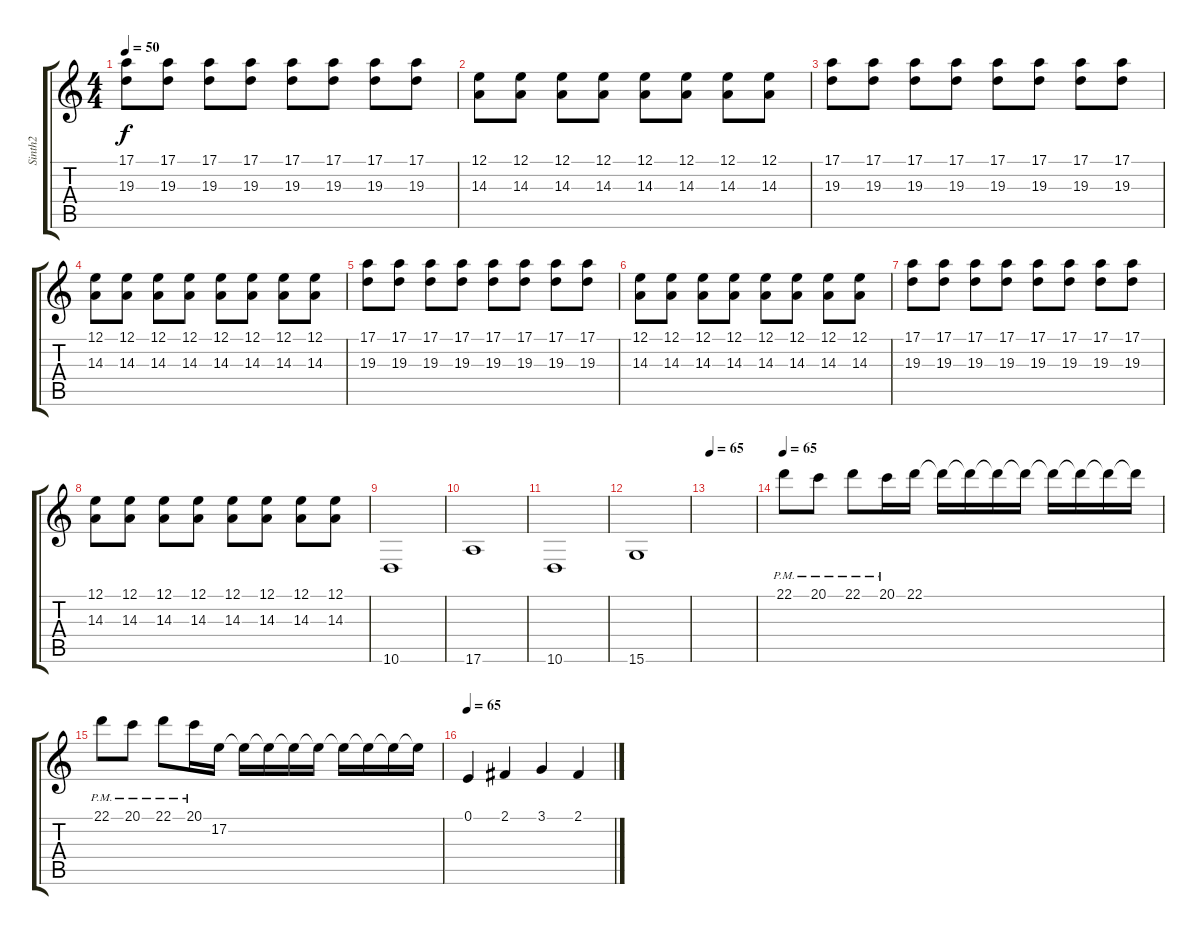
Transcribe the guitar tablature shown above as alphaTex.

\track ("Sinth2" "Sinth2") {instrument synthstrings2}
\staff {score tabs}
\tuning (E4 B3 G3 D3 A2 E2) {hide}
\ts (4 4)
\tempo 50
\clef g2
\ks c
(17.1 19.3).8{dy f instrument synthstrings2} (17.1 19.3).8 (17.1 19.3).8 (17.1 19.3).8 (17.1 19.3).8 (17.1 19.3).8 (17.1 19.3).8 (17.1 19.3).8 |
(12.1 14.3).8 (12.1 14.3).8 (12.1 14.3).8 (12.1 14.3).8 (12.1 14.3).8 (12.1 14.3).8 (12.1 14.3).8 (12.1 14.3).8 |
(17.1 19.3).8 (17.1 19.3).8 (17.1 19.3).8 (17.1 19.3).8 (17.1 19.3).8 (17.1 19.3).8 (17.1 19.3).8 (17.1 19.3).8 |
(12.1 14.3).8 (12.1 14.3).8 (12.1 14.3).8 (12.1 14.3).8 (12.1 14.3).8 (12.1 14.3).8 (12.1 14.3).8 (12.1 14.3).8 |
(17.1 19.3).8 (17.1 19.3).8 (17.1 19.3).8 (17.1 19.3).8 (17.1 19.3).8 (17.1 19.3).8 (17.1 19.3).8 (17.1 19.3).8 |
(12.1 14.3).8 (12.1 14.3).8 (12.1 14.3).8 (12.1 14.3).8 (12.1 14.3).8 (12.1 14.3).8 (12.1 14.3).8 (12.1 14.3).8 |
(17.1 19.3).8 (17.1 19.3).8 (17.1 19.3).8 (17.1 19.3).8 (17.1 19.3).8 (17.1 19.3).8 (17.1 19.3).8 (17.1 19.3).8 |
(12.1 14.3).8 (12.1 14.3).8 (12.1 14.3).8 (12.1 14.3).8 (12.1 14.3).8 (12.1 14.3).8 (12.1 14.3).8 (12.1 14.3).8 |
10.6.1 |
17.6.1 |
10.6.1 |
15.6.1 |
\tempo 65
|
\tempo 65
22.1{pm}.8{volume 14} 20.1{pm}.8 22.1{pm}.8 20.1{pm}.16 22.1.16 22.1{t}.16 22.1{t}.16 22.1{t}.16 22.1{t}.16 22.1{t}.16 22.1{t}.16 22.1{t}.16 22.1{t}.16 |
22.1{pm}.8 20.1{pm}.8 22.1{pm}.8 20.1{pm}.16 17.2.16 17.2{t}.16 17.2{t}.16 17.2{t}.16 17.2{t}.16 17.2{t}.16 17.2{t}.16 17.2{t}.16 17.2{t}.16 |
\tempo 65
0.1.4 2.1.4 3.1.4 2.1.4
